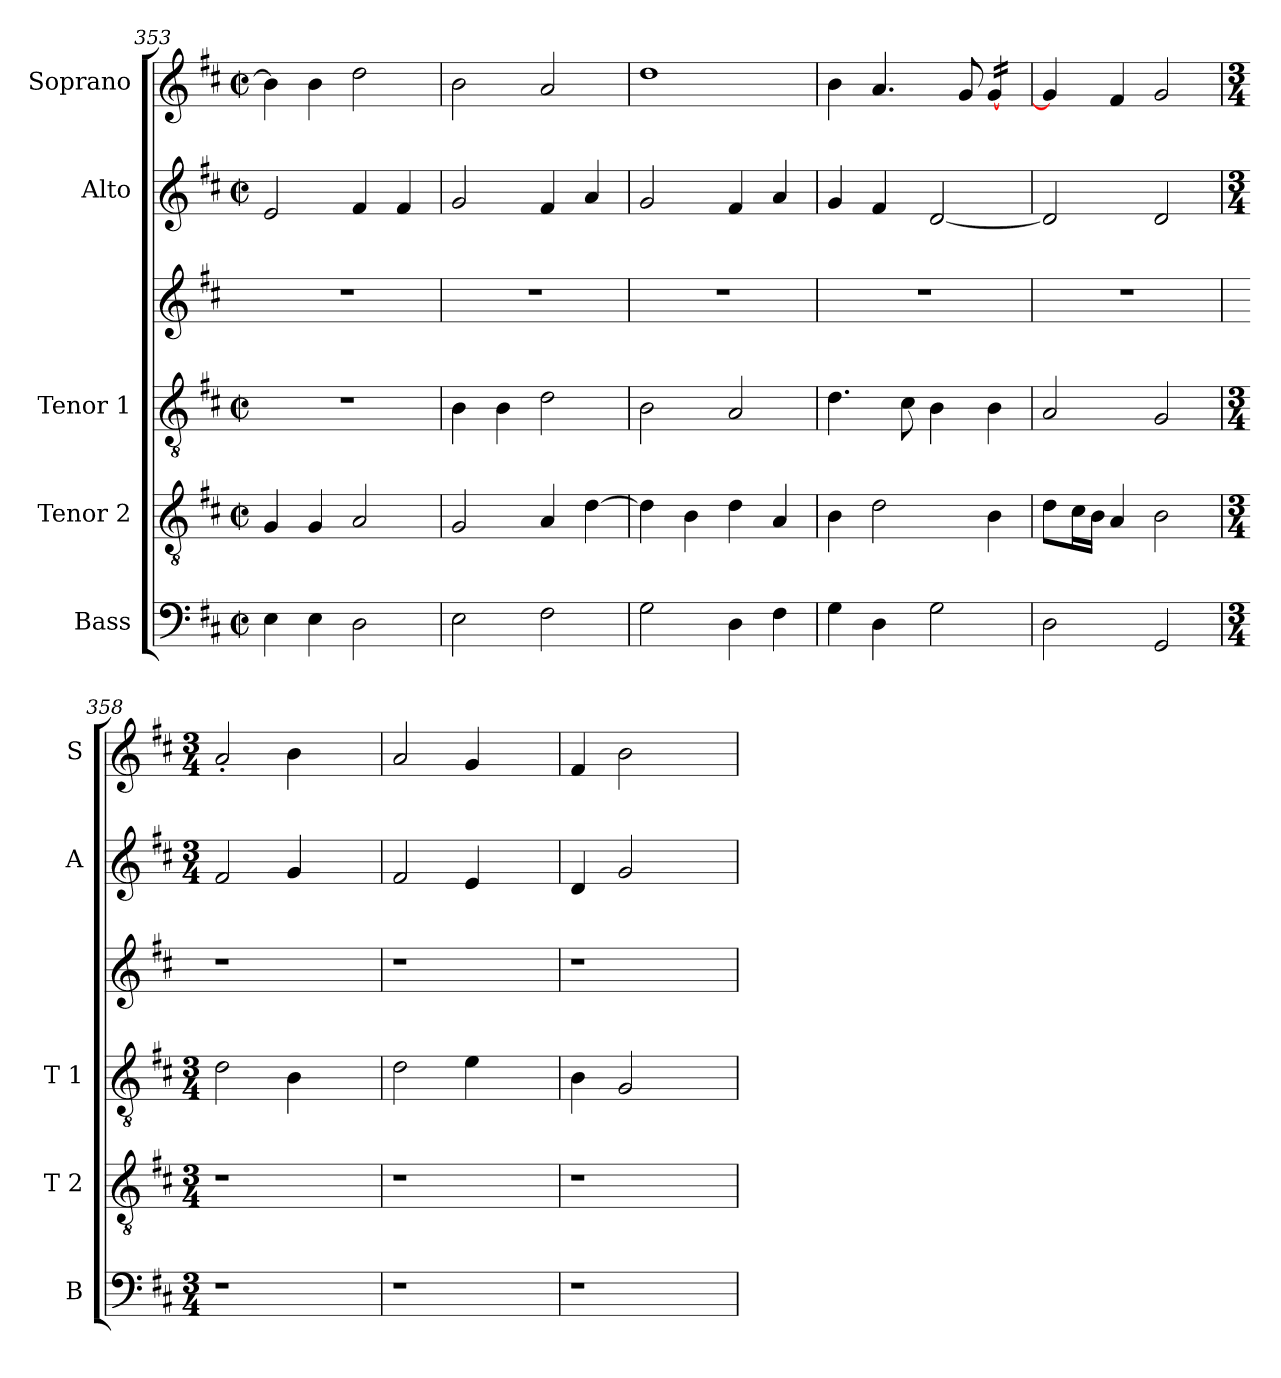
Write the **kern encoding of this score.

**kern	**kern	**kern	**kern	**kern	**kern
*part6	*part5	*part4	*part3	*part2	*part1
*staff6	*staff5	*staff4	*staff3	*staff2	*staff1
*I"Bass	*I"Tenor 2	*I"Tenor 1	*	*I"Alto	*I"Soprano
*I'B	*I'T 2	*I'T 1	*	*I'A	*I'S
*clefF4	*clefGv2	*clefGv2	*clefG2	*clefG2	*clefG2
*k[f#c#]	*k[f#c#]	*k[f#c#]	*k[f#c#]	*k[f#c#]	*k[f#c#]
*D:	*D:	*D:	*D:	*D:	*D:
*M2/2	*M2/2	*M2/2	*	*M2/2	*M2/2
*met(c|)	*met(c|)	*met(c|)	*	*met(c|)	*met(c|)
=353	=353	=353	=353	=353	=353
4E\	4G/	1r	1r	2e/	4b\]
4E\	4G/	.	.	.	4b\
2D\	2A/	.	.	4f#/	2dd\
.	.	.	.	4f#/	.
=354	=354	=354	=354	=354	=354
2E\	2G/	4B\	1r	2g/	2b\
.	.	4B\	.	.	.
2F#\	4A/	2d\	.	4f#/	2a/
.	[>4d\	.	.	4a/	.
=355	=355	=355	=355	=355	=355
2G\	4d\]	2B\	1r	2g/	1dd
.	4B\	.	.	.	.
4D\	4d\	2A/	.	4f#/	.
4F#\	4A/	.	.	4a/	.
=356	=356	=356	=356	=356	=356
4G\	4B\	4.d\	1r	4g/	4b\
4D\	2d\	.	.	4f#/	4.a/
.	.	8c#\	.	.	.
2G\	.	4B\	.	[>2d/	.
.	.	.	.	.	8g/
*	*	*	*	*	*tremolo
.	4B\	4B\	.	.	[>16g/LL
.	.	.	.	.	16g/
.	.	.	.	.	16g/
.	.	.	.	.	16g/JJ
*	*	*	*	*	*Xtremolo
!!LO:PB:g=z
=357	=357	=357	=357	=357	=357
2D\	8d\L	2A/	1r	2d/]	4g/]
.	16c#\L	.	.	.	.
.	16B\JJ	.	.	.	.
.	4A/	.	.	.	4f#/
2GG/	2B\	2G/	.	2d/	2g/
=358	=358	=358	=358	=358	=358
*M3/4	*M3/4	*M3/4	*	*M3/4	*M3/4
!LO:N:vis=1	!LO:N:vis=1	!	!	!	!
2.r	2.r	2d\	1r	2f#/	2a'</
.	.	4B\	.	4g/	4b\
4ryy	4ryy	4ryy	.	4ryy	4ryy
=359	=359	=359	=359	=359	=359
!LO:N:vis=1	!LO:N:vis=1	!	!	!	!
2.r	2.r	2d\	1r	2f#/	2a/
.	.	4e\	.	4e/	4g/
4ryy	4ryy	4ryy	.	4ryy	4ryy
=360	=360	=360	=360	=360	=360
!LO:N:vis=1	!LO:N:vis=1	!	!	!	!
2.r	2.r	4B\	1r	4d/	4f#/
.	.	2G/	.	2g/	2b\
4ryy	4ryy	4ryy	.	4ryy	4ryy
=	=	=	=	=	=
*-	*-	*-	*-	*-	*-
